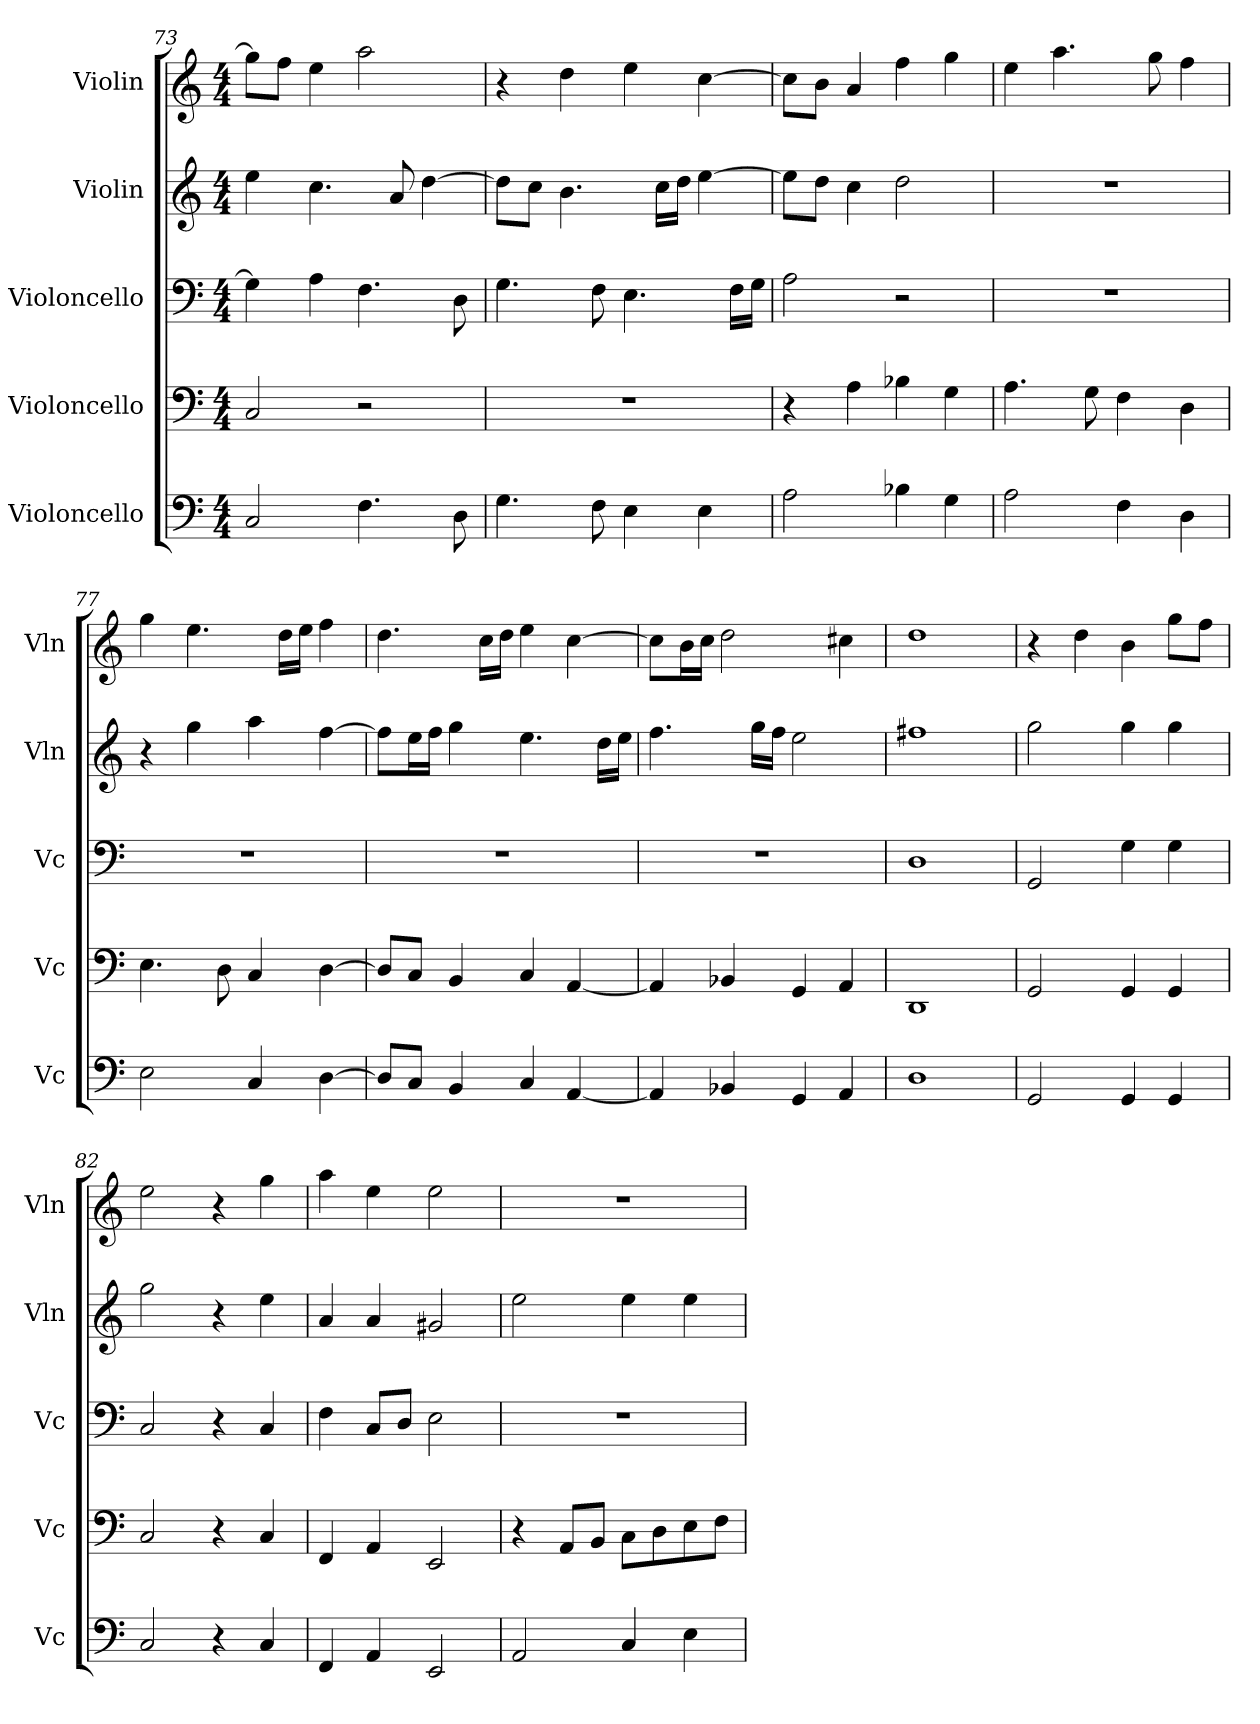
**kern	**kern	**kern	**kern	**kern
*part5	*part4	*part3	*part2	*part1
*staff5	*staff4	*staff3	*staff2	*staff1
*I"Violoncello	*I"Violoncello	*I"Violoncello	*I"Violin	*I"Violin
*I'Vc	*I'Vc	*I'Vc	*I'Vln	*I'Vln
*clefF4	*clefF4	*clefF4	*clefG2	*clefG2
*k[]	*k[]	*k[]	*k[]	*k[]
*M4/4	*M4/4	*M4/4	*M4/4	*M4/4
=73	=73	=73	=73	=73
2C/	2C/	4G\]	4ee\	8gg\L]
.	.	.	.	8ff\J
.	.	4A\	4.cc\	4ee\
4.F\	2r	4.F\	.	2aa\
.	.	.	8a/	.
.	.	.	[4dd\	.
8D\	.	8D\	.	.
=74	=74	=74	=74	=74
4.G\	1r	4.G\	8dd\L]	4r
.	.	.	8cc\J	.
.	.	.	4.b\	4dd\
8F\	.	8F\	.	.
4E\	.	4.E\	.	4ee\
.	.	.	16cc\LL	.
.	.	.	16dd\JJ	.
4E\	.	.	[4ee\	[4cc\
.	.	16F\LL	.	.
.	.	16G\JJ	.	.
=75	=75	=75	=75	=75
2A\	4r	2A\	8ee\L]	8cc\L]
.	.	.	8dd\J	8b\J
.	4A\	.	4cc\	4a/
4B-X\	4B-X\	2r	2dd\	4ff\
4G\	4G\	.	.	4gg\
=76	=76	=76	=76	=76
2A\	4.A\	1r	1r	4ee\
.	.	.	.	4.aa\
.	8G\	.	.	.
4F\	4F\	.	.	.
.	.	.	.	8gg\
4D\	4D\	.	.	4ff\
=77	=77	=77	=77	=77
2E\	4.E\	1r	4r	4gg\
.	.	.	4gg\	4.ee\
.	8D\	.	.	.
4C/	4C/	.	4aa\	.
.	.	.	.	16dd\LL
.	.	.	.	16ee\JJ
[4D\	[4D\	.	[4ff\	4ff\
=78	=78	=78	=78	=78
8D/L]	8D/L]	1r	8ff\L]	4.dd\
8C/J	8C/J	.	16ee\L	.
.	.	.	16ff\JJ	.
4BB/	4BB/	.	4gg\	.
.	.	.	.	16cc\LL
.	.	.	.	16dd\JJ
4C/	4C/	.	4.ee\	4ee\
[4AA/	[4AA/	.	.	[4cc\
.	.	.	16dd\LL	.
.	.	.	16ee\JJ	.
=79	=79	=79	=79	=79
4AA/]	4AA/]	1r	4.ff\	8cc\L]
.	.	.	.	16b\L
.	.	.	.	16cc\JJ
4BB-X/	4BB-X/	.	.	2dd\
.	.	.	16gg\LL	.
.	.	.	16ff\JJ	.
4GG/	4GG/	.	2ee\	.
4AA/	4AA/	.	.	4cc#X\
=80	=80	=80	=80	=80
1D	1DD	1D	1ff#X	1dd
=81	=81	=81	=81	=81
2GG/	2GG/	2GG/	2gg\	4r
.	.	.	.	4dd\
4GG/	4GG/	4G\	4gg\	4b\
4GG/	4GG/	4G\	4gg\	8gg\L
.	.	.	.	8ff\J
=82	=82	=82	=82	=82
2C/	2C/	2C/	2gg\	2ee\
4r	4r	4r	4r	4r
4C/	4C/	4C/	4ee\	4gg\
=83	=83	=83	=83	=83
4FF/	4FF/	4F\	4a/	4aa\
4AA/	4AA/	8C/L	4a/	4ee\
.	.	8D/J	.	.
2EE/	2EE/	2E\	2g#X/	2ee\
=84	=84	=84	=84	=84
2AA/	4r	1r	2ee\	1r
.	8AA/L	.	.	.
.	8BB/J	.	.	.
4C/	8C\L	.	4ee\	.
.	8D\	.	.	.
4E\	8E\	.	4ee\	.
.	8F\J	.	.	.
=	=	=	=	=
*-	*-	*-	*-	*-
